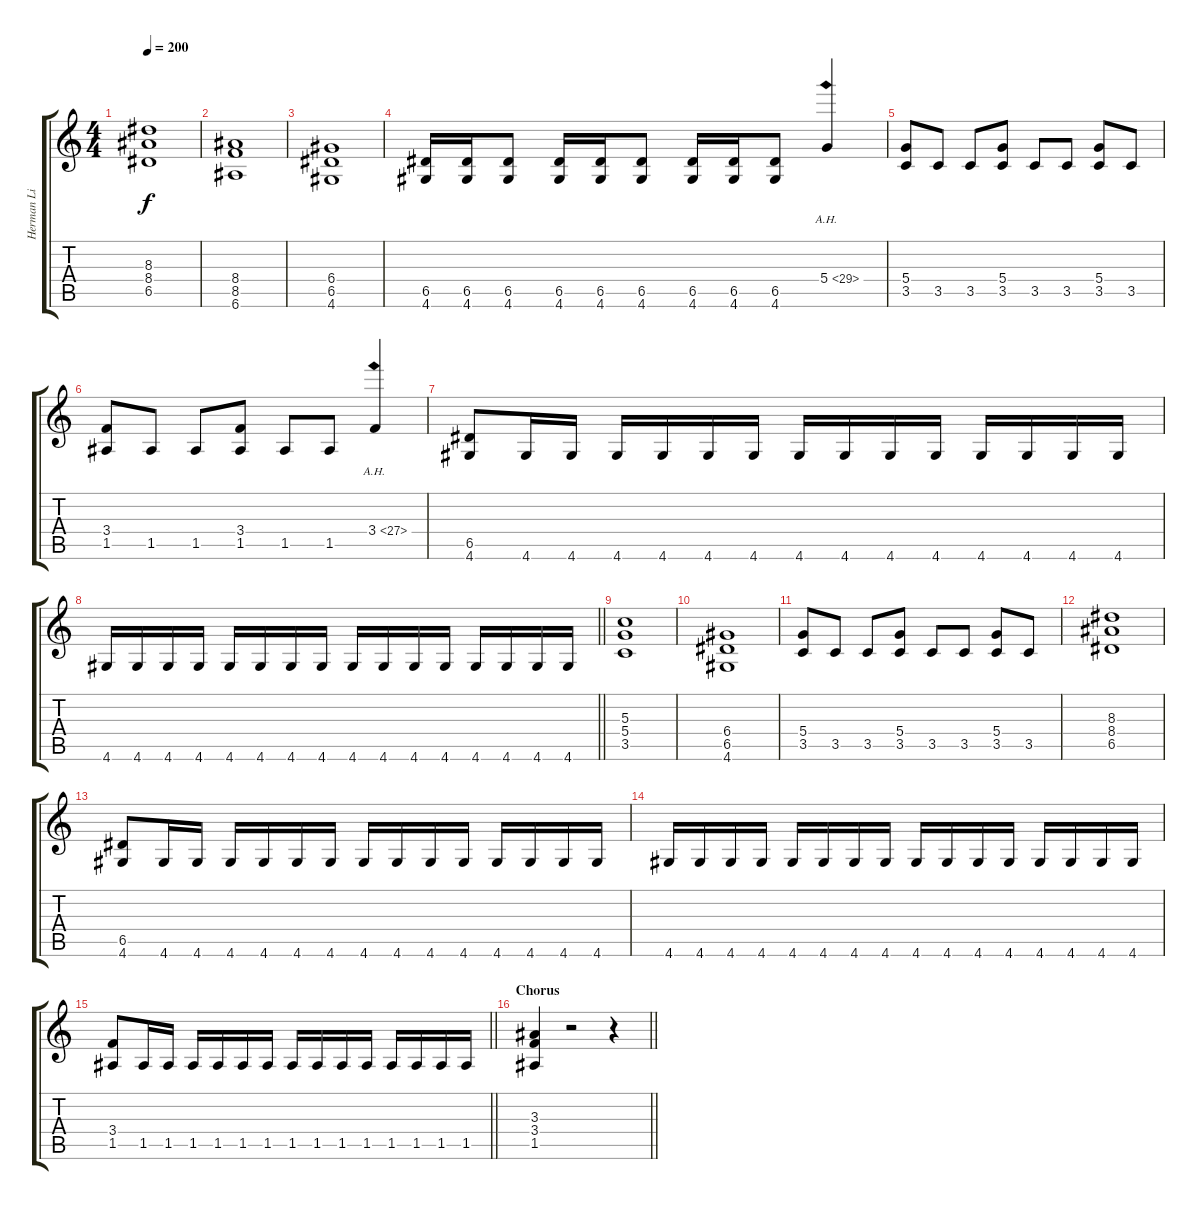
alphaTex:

\track ("Herman Li (Rythm Guitar)" "Herman Li ") {instrument overdrivenguitar}
\staff {score tabs}
\tuning (E4 B3 G3 D3 A2 E2) {hide}
\ts (4 4)
\tempo 200
\clef g2
\ks aminor
(8.3 8.4 6.5).1{dy f} |
(8.4 8.5 6.6).1 |
(6.4 6.5 4.6).1 |
(6.5 4.6).16 (6.5 4.6).16 (6.5 4.6).8 (6.5 4.6).16 (6.5 4.6).16 (6.5 4.6).8 (6.5 4.6).16 (6.5 4.6).16 (6.5 4.6).8 5.4{ah 24}.4 |
(5.4 3.5).8 3.5.8 3.5.8 (5.4 3.5).8 3.5.8 3.5.8 (5.4 3.5).8 3.5.8 |
(3.4 1.5).8 1.5.8 1.5.8 (3.4 1.5).8 1.5.8 1.5.8 3.4{ah 24}.4 |
(6.5 4.6).8 4.6.16 4.6.16 4.6.16 4.6.16 4.6.16 4.6.16 4.6.16 4.6.16 4.6.16 4.6.16 4.6.16 4.6.16 4.6.16 4.6.16 |
\barLineRight lightlight
4.6.16 4.6.16 4.6.16 4.6.16 4.6.16 4.6.16 4.6.16 4.6.16 4.6.16 4.6.16 4.6.16 4.6.16 4.6.16 4.6.16 4.6.16 4.6.16 |
(5.3 5.4 3.5).1 |
(6.4 6.5 4.6).1 |
(5.4 3.5).8 3.5.8 3.5.8 (5.4 3.5).8 3.5.8 3.5.8 (5.4 3.5).8 3.5.8 |
(8.3 8.4 6.5).1 |
(6.5 4.6).8 4.6.16 4.6.16 4.6.16 4.6.16 4.6.16 4.6.16 4.6.16 4.6.16 4.6.16 4.6.16 4.6.16 4.6.16 4.6.16 4.6.16 |
4.6.16 4.6.16 4.6.16 4.6.16 4.6.16 4.6.16 4.6.16 4.6.16 4.6.16 4.6.16 4.6.16 4.6.16 4.6.16 4.6.16 4.6.16 4.6.16 |
\barLineRight lightlight
(3.4 1.5).8 1.5.16 1.5.16 1.5.16 1.5.16 1.5.16 1.5.16 1.5.16 1.5.16 1.5.16 1.5.16 1.5.16 1.5.16 1.5.16 1.5.16 |
\section ("" "Chorus")
\barLineRight lightlight
(3.3 3.4 1.5).4 r.2 r.4
